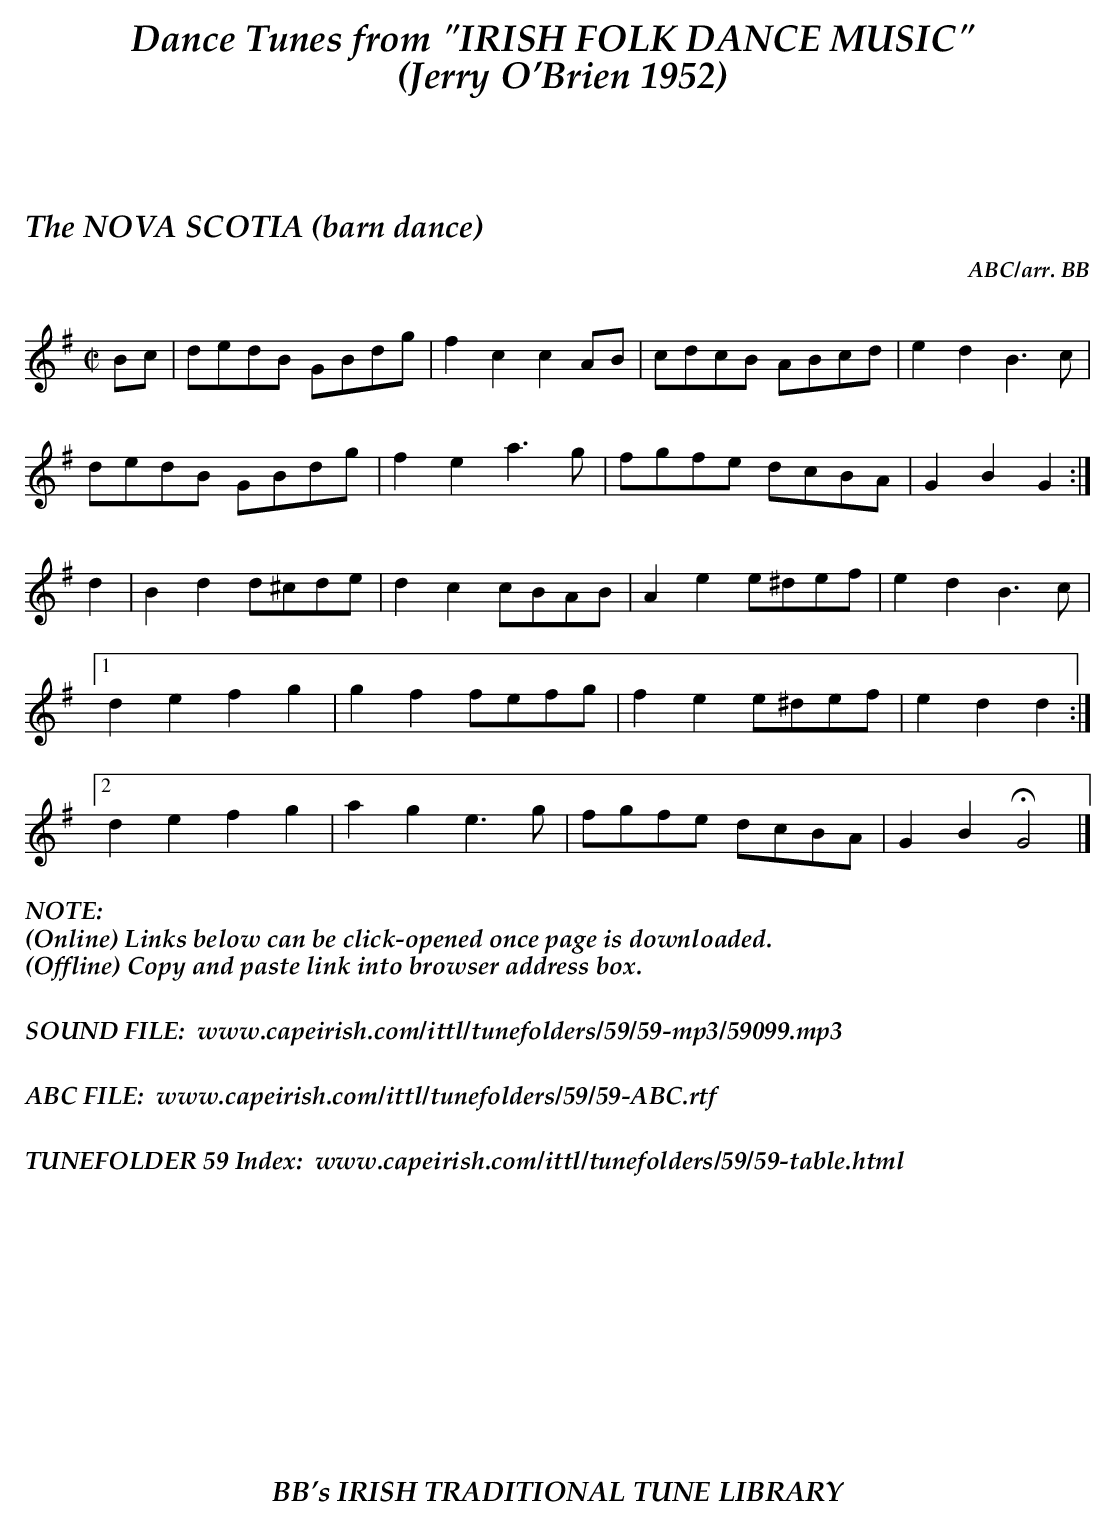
X:1
T:NOVA SCOTIA (barn dance), The
C:ABC/arr. BB
L:1/8
M:C|
K:G % source key = A
Bc|dedB GBdg|f2c2 c2AB|cdcB ABcd|e2d2 B3c|
dedB GBdg|f2e2 a3g|fgfe dcBA|G2B2G2 :|
d2|B2d2 d^cde|d2c2 cBAB|A2e2 e^def|e2d2B3c|
[1 d2e2f2g2|g2f2 fefg|f2e2 e^def|e2d2 d2 :|
[2 d2e2f2g2|a2g2 e3g|fgfe dcBA|G2B2HG4|]
%%textfont "Palatino-BoldItalic" 16
%%begintext
%%NOTE:
(Online) Links below can be click-opened once page is downloaded.
(Offline) Copy and paste link into browser address box.
%%
%%
SOUND FILE:  www.capeirish.com/ittl/tunefolders/59/59-mp3/59099.mp3
%%
%%
ABC FILE:  www.capeirish.com/ittl/tunefolders/59/59-ABC.rtf
%%
%%
TUNEFOLDER 59 Index:  www.capeirish.com/ittl/tunefolders/59/59-table.html
